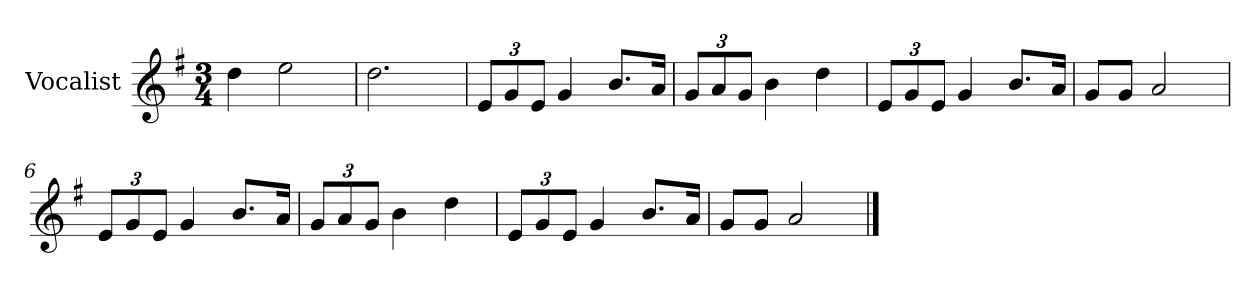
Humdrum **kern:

**kern
*part1
*staff1
*I"Vocalist
*k[f#]
*G:
*M3/4
=
4dd
2ee
=1
2.dd
=2
12eL
12g
12eJ
4g
8.bL
16aJk
=3
12gL
12a
12gJ
4b
4dd
=4
12eL
12g
12eJ
4g
8.bL
16aJk
=5
8gL
8gJ
2a
=6
12eL
12g
12eJ
4g
8.bL
16aJk
=7
12gL
12a
12gJ
4b
4dd
=8
12eL
12g
12eJ
4g
8.bL
16aJk
=9
8gL
8gJ
2a
==
*-
